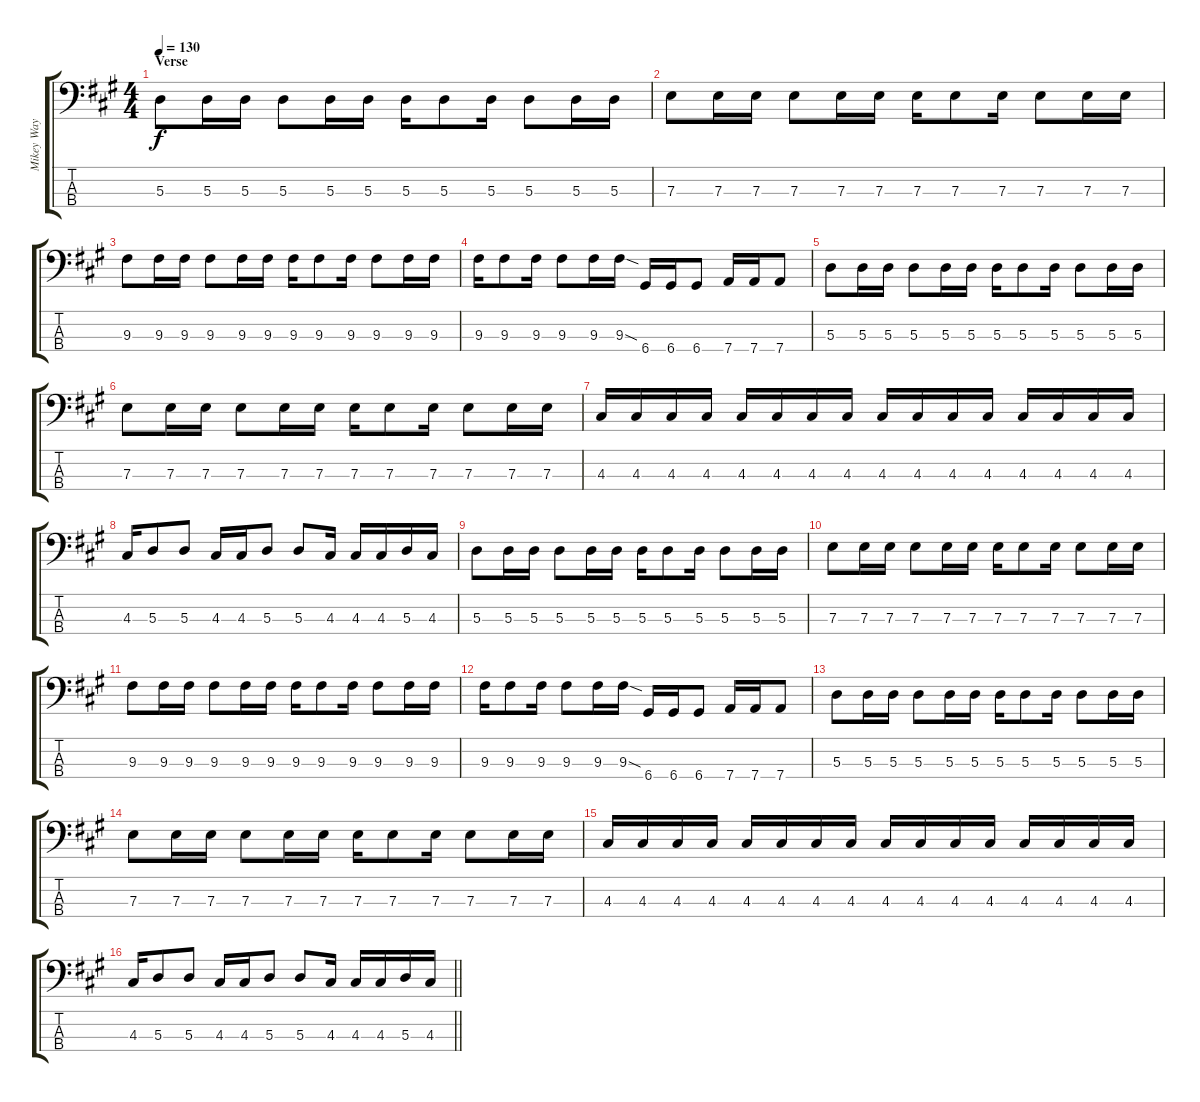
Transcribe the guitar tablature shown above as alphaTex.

\track ("Mikey Way" "Mikey Way") {instrument electricbasspick}
\staff {score tabs}
\tuning (G2 D2 A1 D1) {hide}
\ts (4 4)
\section ("" "Verse")
\tempo 130
\clef f4
\ks a
5.3.8{dy f} 5.3.16 5.3.16 5.3.8 5.3.16 5.3.16 5.3.16 5.3.8 5.3.16 5.3.8 5.3.16 5.3.16 |
7.3.8 7.3.16 7.3.16 7.3.8 7.3.16 7.3.16 7.3.16 7.3.8 7.3.16 7.3.8 7.3.16 7.3.16 |
9.3.8 9.3.16 9.3.16 9.3.8 9.3.16 9.3.16 9.3.16 9.3.8 9.3.16 9.3.8 9.3.16 9.3.16 |
9.3.16 9.3.8 9.3.16 9.3.8 9.3.16 9.3{sod}.16 6.4.16 6.4.16 6.4.8 7.4.16 7.4.16 7.4.8 |
5.3.8 5.3.16 5.3.16 5.3.8 5.3.16 5.3.16 5.3.16 5.3.8 5.3.16 5.3.8 5.3.16 5.3.16 |
7.3.8 7.3.16 7.3.16 7.3.8 7.3.16 7.3.16 7.3.16 7.3.8 7.3.16 7.3.8 7.3.16 7.3.16 |
4.3.16 4.3.16 4.3.16 4.3.16 4.3.16 4.3.16 4.3.16 4.3.16 4.3.16 4.3.16 4.3.16 4.3.16 4.3.16 4.3.16 4.3.16 4.3.16 |
4.3.16 5.3.8 5.3.8 4.3.16 4.3.16 5.3.8 5.3.8 4.3.16 4.3.16 4.3.16 5.3.16 4.3.16 |
5.3.8 5.3.16 5.3.16 5.3.8 5.3.16 5.3.16 5.3.16 5.3.8 5.3.16 5.3.8 5.3.16 5.3.16 |
7.3.8 7.3.16 7.3.16 7.3.8 7.3.16 7.3.16 7.3.16 7.3.8 7.3.16 7.3.8 7.3.16 7.3.16 |
9.3.8 9.3.16 9.3.16 9.3.8 9.3.16 9.3.16 9.3.16 9.3.8 9.3.16 9.3.8 9.3.16 9.3.16 |
9.3.16 9.3.8 9.3.16 9.3.8 9.3.16 9.3{sod}.16 6.4.16 6.4.16 6.4.8 7.4.16 7.4.16 7.4.8 |
5.3.8 5.3.16 5.3.16 5.3.8 5.3.16 5.3.16 5.3.16 5.3.8 5.3.16 5.3.8 5.3.16 5.3.16 |
7.3.8 7.3.16 7.3.16 7.3.8 7.3.16 7.3.16 7.3.16 7.3.8 7.3.16 7.3.8 7.3.16 7.3.16 |
4.3.16 4.3.16 4.3.16 4.3.16 4.3.16 4.3.16 4.3.16 4.3.16 4.3.16 4.3.16 4.3.16 4.3.16 4.3.16 4.3.16 4.3.16 4.3.16 |
\barLineRight lightlight
4.3.16 5.3.8 5.3.8 4.3.16 4.3.16 5.3.8 5.3.8 4.3.16 4.3.16 4.3.16 5.3.16 4.3.16
